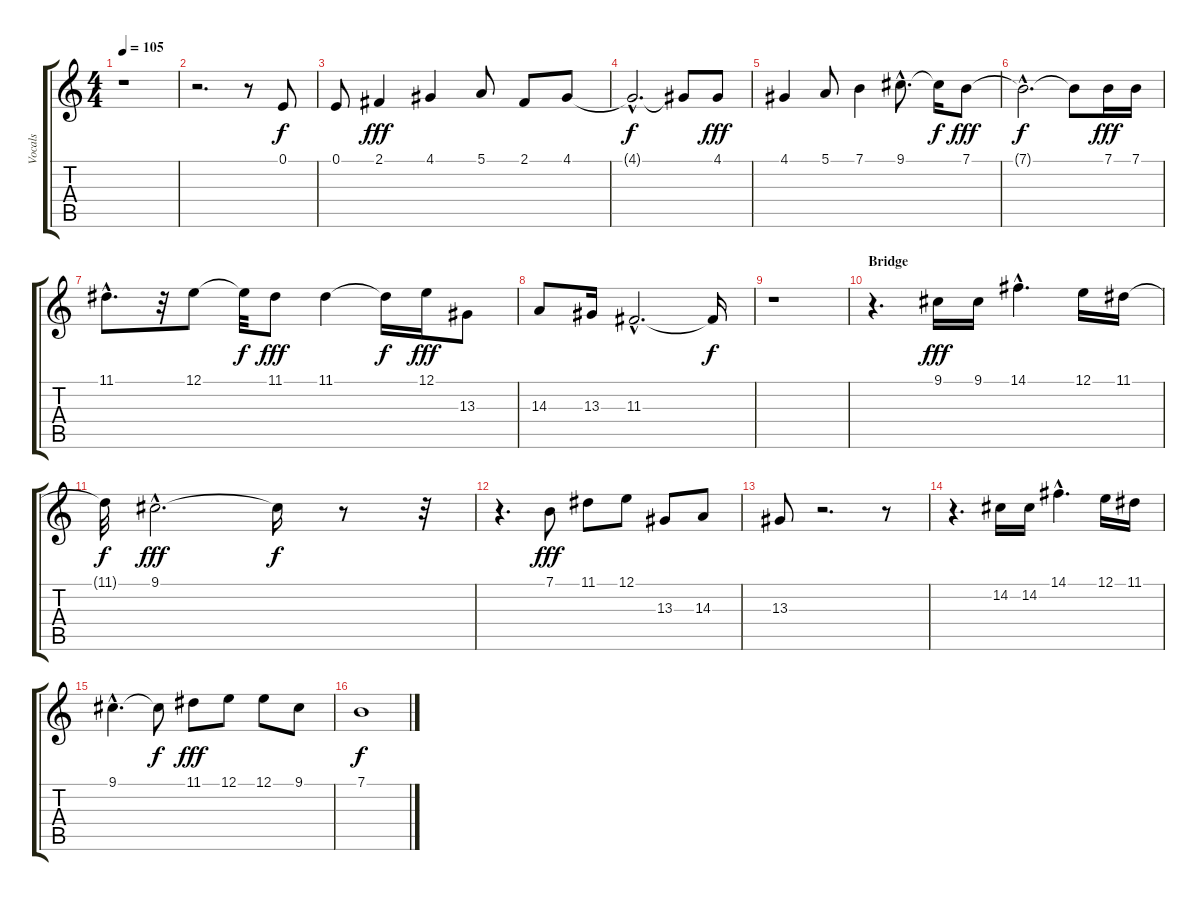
\track ("Vocals" "Vocals") {instrument flute}
\staff {score tabs}
\tuning (E4 B3 G3 D3 A2 E2) {hide}
\ts (4 4)
\tempo 105
\clef g2
\ks c
r.1{dy f} |
r.2{d} r.8 0.1.8 |
0.1.8 2.1.4{dy fff} 4.1.4 5.1.8 2.1.8 4.1.8 |
4.1{hac t}.2{d dy f} 4.1{t}.8 4.1.8{dy fff} |
4.1.4 5.1.8 7.1.4 9.1{hac}.8{d} 9.1{t}.16{dy f} 7.1.8{dy fff} |
7.1{hac t}.2{d dy f} 7.1{t}.8 7.1.16{dy fff} 7.1.16 |
11.1{hac}.8{d} r.32 12.1.8 12.1{t}.32{dy f} 11.1.8{dy fff} 11.1.4 11.1{t}.16{dy f} 12.1.16{dy fff} 13.3.8 |
14.3.8 13.3.16 11.3{hac}.2{d} 11.3{t}.16{dy f} |
r.1 |
\section ("" "Bridge")
r.4{d} 9.1.16{dy fff} 9.1.16 14.1{hac}.4{d} 12.1.16 11.1.16 |
11.1{t}.32{dy f} 9.1{hac}.2{d dy fff} 9.1{t}.16{dy f} r.8 r.32 |
r.4{d} 7.1.8{dy fff} 11.1.8 12.1.8 13.3.8 14.3.8 |
13.3.8 r.2{d} r.8 |
r.4{d} 14.2.16 14.2.16 14.1{hac}.4{d} 12.1.16 11.1.16 |
9.1{hac}.4{d} 9.1{t}.8{dy f} 11.1.8{dy fff} 12.1.8 12.1.8 9.1.8 |
7.1.1{dy f}
